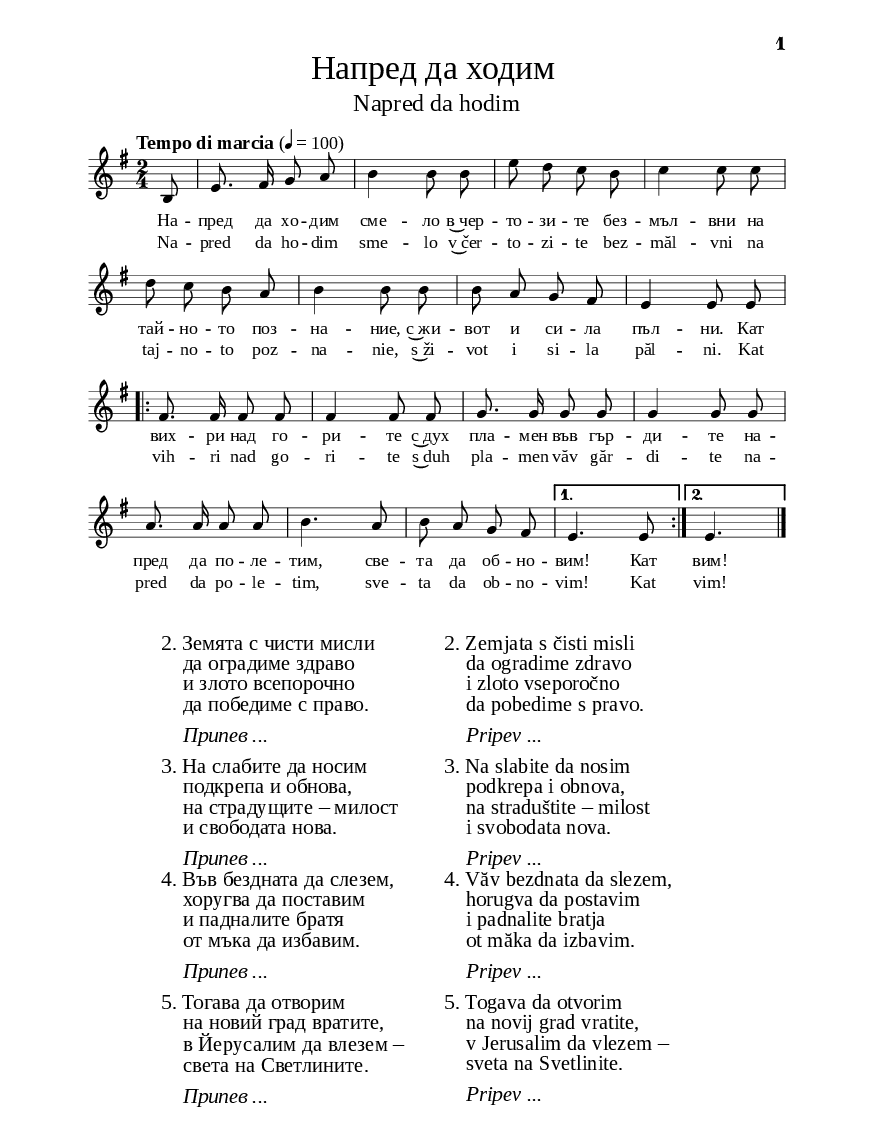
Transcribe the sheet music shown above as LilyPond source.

\version "2.24.3"

% include paper part and global functions
\include "include/globals.ily"

\bookpart {
  \label #'ref036
  \tocItem \markup "Напред да ходим – Napred da hodim"
  \include "include/bookpart-paper.ily"
  \score {
    \include "include/score-layout.ily"

    \new Voice \absolute {
      \clef treble
      \key e \minor
      \time 2/4
      \tempoFunc "Tempo di marcia" 4 "100"
      \autoBeamOff
      \partial 8


      b8 | e'8. fis'16 g'8 a' | b'4 b'8 b' | e''8 d'' c'' b' | c''4 c''8 c'' \break |
      d''8 c'' b' a' | b'4 b'8 b' | b'8 a' g' fis' | e'4 e'8 e' \break |
      \repeat volta 2 {
        fis'8. fis'16 fis'8 fis' |
        fis'4 fis'8 fis' |
        g'8. g'16 g'8 g' |
        g'4 g'8 g' | \break

        a'8.  a'16 a'8 a' |
        b'4. a'8 |
        b'8 a' g'  fis'8 |
      } \alternative {
        {  e'4. e'8 |}
        {e'4. \bar "|." \break }
      }
    }

    \addlyrics {
      На -- пред
      да хо -- дим сме -- ло в~чер -- то -- зи -- те
      без -- мъл -- вни на тай -- но -- то поз -- на --
      ние, с~жи -- вот и си -- ла пъл -- ни. Кат вих
      -- ри над го -- ри -- те с~дух пла -- мен във
      гър -- ди -- те на -- пред да по -- ле -- тим,
      све -- та да об -- но -- вим! Кат вим!}
      \addlyrics {
        Na -- pred
        da ho -- dim sme -- lo v~čer -- to -- zi -- te
        bez -- măl -- vni na taj -- no -- to poz -- na --
        nie, s~ži -- vot i si -- la păl -- ni. Kat vih
        -- ri nad go -- ri -- te s~duh pla -- men văv
        găr -- di -- te na -- pred da po -- le -- tim,
        sve -- ta da ob -- no -- vim! Kat vim!}

        \header {
          title = \titleFunc "Напред да ходим " "Napred da hodim"
        }

        \midi{}

      } % score

      \markup \empty-two

      \markup \abs-fontsize #10 {
        \hspace #10
        \override #`(baseline-skip . ,bgCoupletBaselineSkip)
        \column {
          \line {  2. Земята с чисти мисли}
          \line {   "   "да оградиме здраво}

          \line {   "   "и злото всепорочно}

          \line {   "   "да победиме с право.}
          \vspace #0.5

          \line { "   " \italic {Припев ... }}
          \vspace #0.5


          \line {   3. На слабите да носим}

          \line {   "   "подкрепа и обнова,}

          \line {   "   "на страдущите – милост}

          \line {   "   "и свободата нова.}

          \vspace #0.5
          \line { "   " \italic {Припев ...}}

          \line {  4. Във бездната да слезем,}

          \line {   "   "хоругва да поставим}

          \line {   "   "и падналите братя}

          \line {   "   "от мъка да избавим.}

          \vspace #0.5
          \line { "   " \italic {Припев ...}}
          \vspace #0.5

          \line {   5. Тогава да отворим}

          \line {   "   "на новий град вратите,}

          \line {   "   "в Йерусалим да влезем –}

          \line {   "   "света на Светлините.}
          \vspace #0.5

          \line { "   " \italic  {Припев ...}}



        }

        \hspace #5
        \override #`(baseline-skip . ,bgCoupletBaselineSkip)
        \column {
          \line {  2. Zemjata s čisti misli}
          \line {   "   "da ogradime zdravo}

          \line {   "   "i zloto vseporočno}

          \line {   "   "da pobedime s pravo.}
          \vspace #0.5

          \line { "   " \italic {Pripev ... }}
          \vspace #0.5


          \line {   3. Na slabite da nosim}

          \line {   "   "podkrepa i obnova,}

          \line {   "   "na straduštite – milost}

          \line {   "   "i svobodata nova.}

          \vspace #0.5
          \line { "   " \italic {Pripev ...}}

          \line {  4. Văv bezdnata da slezem,}

          \line {   "   "horugva da postavim}

          \line {   "   "i padnalite bratja}

          \line {   "   "ot măka da izbavim.}

          \vspace #0.5
          \line { "   " \italic {Pripev ...}}
          \vspace #0.5

          \line {   5. Togava da otvorim}

          \line {   "   "na novij grad vratite,}

          \line {   "   "v Jerusalim da vlezem –}

          \line {   "   "sveta na Svetlinite.}
          \vspace #0.5

          \line { "   " \italic  {Pripev ...}}


        } %column
      } % markup


      \pageBreak

      % include foreign translation(s) of the song
       \version "2.24.4"

\markup \fill-line { \fontsize #deTitleFontSize "Lasst uns kühn vorwärtsgehen" }
\markup \null
\markup \null
\markup \abs-fontsize #10 {
  \hspace #20
  \override #`(baseline-skip . ,deCoupletBaselineSkip)

  \column {

    \line { 1. Vorwärts, lasst uns kühn vorangehen}
    \line { "   "in die stillen Paläste des geheimen Wissens,}
    \line { "   "erfüllt von Leben und Kraft.}
    \vspace #0.5

    \line { "   " \italic { Refrain ...}  }
     \vspace #0.5

    \line { "   "Wie ein Sturmwind über den Wäldern,}

    \line { "   "mit feurigem Atem in der Brust, }

    \line { "   "vorwärts, schwingen wir uns auf, }

    \line { "   "erneuern wir die Welt!}
     \vspace #0.5

    \line { 2. Lasst uns die Erde }

    \line { "   "mit reinen Gedanken fest umzäunen }

    \line { "   "und das lasterhafte Böse}

    \line { "   "mit Recht besiegen.}
      \vspace #0.5

    \line { "   " \italic { Refrain ...}  }
  \vspace #0.5
    \line {3. Lasst uns den Schwachen}

    \line { "   "Stärkung und Erneuerung bringen,}

    \line { "   "den Leidenden Erbarmen}

    \line { "   "und die neue Freiheit.}
     \vspace #0.5

    \line { "   " \italic { Refrain ...}  }
       \vspace #0.5

    \line { 4. Lasst uns in den Abgrund steigen,}

    \line { "   "das Banner aufpflanzen}

    \line { "   "und die gefallenen Brüder}

    \line { "   "von der Qual erlösen.}
      \vspace #0.5

    \line { "   " \italic { Refrain ...}  }
      \vspace #0.5

    \line { 5. Dann lasst uns die Tore}

    \line { "   "der neuen Stadt öffnen,}

    \line { "   "lasst uns eintreten in Jerusalem  –}

    \line { "   "die Welt der Lichter.}

      \vspace #0.5
    \line { "   " \italic { Refrain ... }}
  }
}


    } % bookpart
